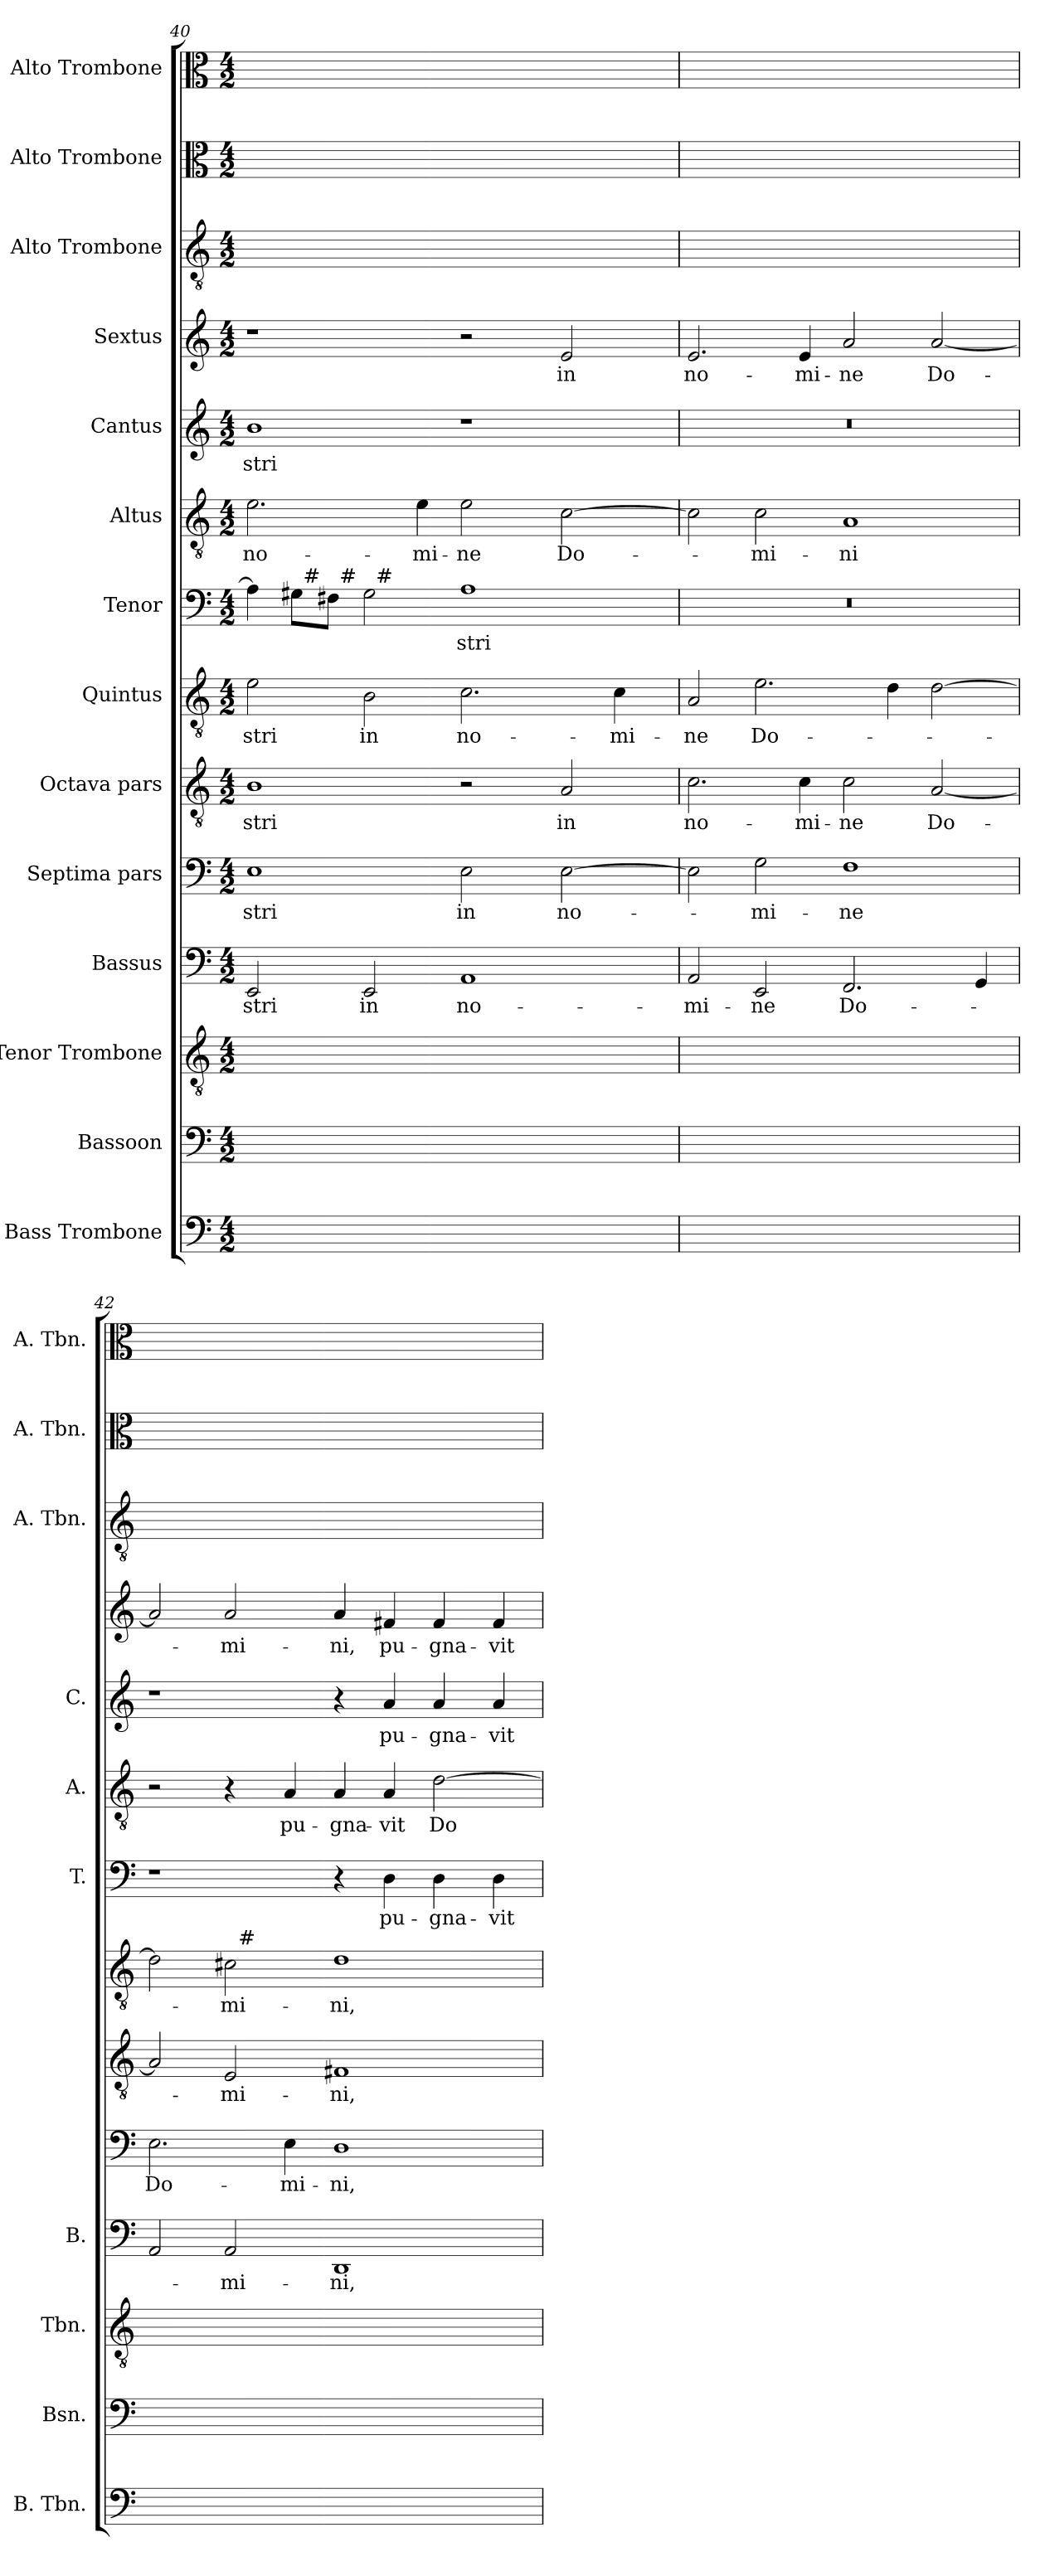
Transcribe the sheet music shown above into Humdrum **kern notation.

**kern	**text	**kern	**text	**kern	**text	**kern	**text	**kern	**text	**kern	**text	**kern	**text	**kern	**text	**kern	**text	**kern	**text	**kern	**text	**kern	**text	**kern	**text	**kern	**text
*part14	*part14	*part13	*part13	*part12	*part12	*part11	*part11	*part10	*part10	*part9	*part9	*part8	*part8	*part7	*part7	*part6	*part6	*part5	*part5	*part4	*part4	*part3	*part3	*part2	*part2	*part1	*part1
*staff14	*staff14	*staff13	*staff13	*staff12	*staff12	*staff11	*staff11	*staff10	*staff10	*staff9	*staff9	*staff8	*staff8	*staff7	*staff7	*staff6	*staff6	*staff5	*staff5	*staff4	*staff4	*staff3	*staff3	*staff2	*staff2	*staff1	*staff1
*I"Bass Trombone	*	*I"Bassoon	*	*I"Tenor Trombone	*	*I"Bassus	*	*I"Septima pars	*	*I"Octava pars	*	*I"Quintus	*	*I"Tenor	*	*I"Altus	*	*I"Cantus	*	*I"Sextus	*	*I"Alto Trombone	*	*I"Alto Trombone	*	*I"Alto Trombone	*
*I'B. Tbn.	*	*I'Bsn.	*	*I'Tbn.	*	*I'B.	*	*	*	*	*	*	*	*I'T.	*	*I'A.	*	*I'C.	*	*	*	*I'A. Tbn.	*	*I'A. Tbn.	*	*I'A. Tbn.	*
!!LO:LB:g=z
*clefF4	*	*clefF4	*	*clefGv2	*	*clefF4	*	*clefF4	*	*clefGv2	*	*clefGv2	*	*clefF4	*	*clefGv2	*	*clefG2	*	*clefG2	*	*clefGv2	*	*clefC3	*	*clefC3	*
*	*	*	*	*	*	*	*	*	*	*ITrd7c12	*	*ITrd7c12	*	*	*	*ITrd7c12	*	*	*	*	*	*	*	*	*	*	*
*k[]	*	*k[]	*	*k[]	*	*k[]	*	*k[]	*	*k[]	*	*k[]	*	*k[]	*	*k[]	*	*k[]	*	*k[]	*	*k[]	*	*k[]	*	*k[]	*
*a:	*	*a:	*	*a:	*	*a:	*	*a:	*	*a:	*	*a:	*	*a:	*	*a:	*	*a:	*	*a:	*	*a:	*	*a:	*	*a:	*
*M4/2	*	*M4/2	*	*M4/2	*	*M4/2	*	*M4/2	*	*M4/2	*	*M4/2	*	*M4/2	*	*M4/2	*	*M4/2	*	*M4/2	*	*M4/2	*	*M4/2	*	*M4/2	*
=40	=40	=40	=40	=40	=40	=40	=40	=40	=40	=40	=40	=40	=40	=40	=40	=40	=40	=40	=40	=40	=40	=40	=40	=40	=40	=40	=40
!	!	!	!	!	!	!	!LO:LY:b	!	!LO:LY:b	!	!LO:LY:b	!	!LO:LY:b	!	!	!	!LO:LY:b	!	!LO:LY:b	!	!	!	!	!	!	!	!
*	*	*	*	*	*	*	*	*	*	*	*	*	*	*^	*	*	*	*	*	*	*	*	*	*	*	*	*
*	*	*	*	*	*	*	*	*	*	*	*	*	*	*	*^	*	*	*	*	*	*	*	*	*	*	*	*	*
*	*	*	*	*	*	*	*	*	*	*	*	*	*	*	*	*^	*	*	*	*	*	*	*	*	*	*	*	*	*
2EE/yy	-stri	1Eyy	-stri	1BByy	-stri	2EE/	-stri	1E	-stri	1BB	-stri	2E\	-stri	4A\]	4ryy	4ryy	2ryy	.	2.E\	no-	1b	-stri	1r	.	2.E/yy	no-	1byy	-stri	1ryy	.
.	.	.	.	.	.	.	.	.	.	.	.	.	.	8G#\L	32ryy	8ryy	.	.	.	.	.	.	.	.	.	.	.	.	.	.
!	!	!	!	!	!	!	!	!	!	!	!	!	!	!	!LO:TX:a:t=#	!	!	!	!	!	!	!	!	!	!	!	!	!	!	!
.	.	.	.	.	.	.	.	.	.	.	.	.	.	.	1ryy	.	.	.	.	.	.	.	.	.	.	.	.	.	.	.
.	.	.	.	.	.	.	.	.	.	.	.	.	.	8F#\J	.	32ryy	.	.	.	.	.	.	.	.	.	.	.	.	.	.
!	!	!	!	!	!	!	!	!	!	!	!	!	!	!	!	!LO:TX:a:t=#	!	!	!	!	!	!	!	!	!	!	!	!	!	!
.	.	.	.	.	.	.	.	.	.	.	.	.	.	.	.	1ryy	.	.	.	.	.	.	.	.	.	.	.	.	.	.
!	!	!	!	!	!	!	!LO:LY:b	!	!	!	!	!	!LO:LY:b	!	!	!	!	!	!	!	!	!	!	!	!	!	!	!	!	!
2EE/yy	in	.	.	.	.	2EE/	in	.	.	.	.	2BB\	in	2G#\	.	.	32ryy	.	.	.	.	.	.	.	.	.	.	.	.	.
!	!	!	!	!	!	!	!	!	!	!	!	!	!	!	!	!	!LO:TX:a:t=#	!	!	!	!	!	!	!	!	!	!	!	!	!
.	.	.	.	.	.	.	.	.	.	.	.	.	.	.	.	.	1ryy	.	.	.	.	.	.	.	.	.	.	.	.	.
!	!	!	!	!	!	!	!	!	!	!	!	!	!	!	!	!	!	!	!	!LO:LY:b	!	!	!	!	!	!	!	!	!	!
.	.	.	.	.	.	.	.	.	.	.	.	.	.	.	.	.	.	.	4E\	-mi-	.	.	.	.	4E/yy	-mi-	.	.	.	.
!	!	!	!	!	!	!	!LO:LY:b	!	!LO:LY:b	!	!	!	!LO:LY:b	!	!	!	!	!LO:LY:b	!	!LO:LY:b	!	!	!	!	!	!	!	!	!	!
1AAyy	no-	2E\yy	in	2ryy	.	1AA	no-	2E\	in	2r	.	2.C\	no-	1A	.	.	.	-stri	2E\	-ne	1r	.	2r	.	2E/yy	-ne	1ryy	.	2ryy	.
.	.	.	.	.	.	.	.	.	.	.	.	.	.	.	2ryy	.	.	.	.	.	.	.	.	.	.	.	.	.	.	.
.	.	.	.	.	.	.	.	.	.	.	.	.	.	.	.	2ryy	.	.	.	.	.	.	.	.	.	.	.	.	.	.
!	!	!	!	!	!	!	!	!	!LO:LY:b	!	!LO:LY:b	!	!	!	!	!	!	!	!	!LO:LY:b	!	!	!	!LO:LY:b	!	!	!	!	!	!
.	.	[>2E\yy	no-	2AA/yy	in	.	.	[>2E\	no-	2AA/	in	.	.	.	.	.	.	.	[>2C\	Do-	.	.	2e/	in	[<2C/yy	Do-	.	.	2e\yy	in
.	.	.	.	.	.	.	.	.	.	.	.	.	.	.	.	.	4...ryy	.	.	.	.	.	.	.	.	.	.	.	.	.
!	!	!	!	!	!	!	!	!	!	!	!	!	!LO:LY:b	!	!	!	!	!	!	!	!	!	!	!	!	!	!	!	!	!
.	.	.	.	.	.	.	.	.	.	.	.	4C\	-mi-	.	.	.	.	.	.	.	.	.	.	.	.	.	.	.	.	.
.	.	.	.	.	.	.	.	.	.	.	.	.	.	.	8..ryy	.	.	.	.	.	.	.	.	.	.	.	.	.	.	.
.	.	.	.	.	.	.	.	.	.	.	.	.	.	.	.	16.ryy	.	.	.	.	.	.	.	.	.	.	.	.	.	.
=41	=41	=41	=41	=41	=41	=41	=41	=41	=41	=41	=41	=41	=41	=41	=41	=41	=41	=41	=41	=41	=41	=41	=41	=41	=41	=41	=41	=41	=41	=41
!	!	!	!	!	!	!	!LO:LY:b	!	!	!	!LO:LY:b	!	!LO:LY:b	!LO:N:vis=1	!	!	!	!	!	!	!LO:N:vis=1	!	!	!LO:LY:b	!	!	!	!	!	!
*	*	*	*	*	*	*	*	*	*	*	*	*	*	*v	*v	*v	*v	*	*	*	*	*	*	*	*	*	*	*	*	*
2AA/yy	-mi-	2E\yy]	.	2.C/yy	no-	2AA/	-mi-	2E\]	.	2.C\	no-	2AA/	-ne	0r	.	2C\]	.	0r	.	2.e/	no-	2C/yy]	.	0ryy	.	2.e\yy	no-
!	!	!	!	!	!	!	!LO:LY:b	!	!LO:LY:b	!	!	!	!LO:LY:b	!	!	!	!LO:LY:b	!	!	!	!	!	!	!	!	!	!
2EE/yy	-ne	2G\yy	-mi-	.	.	2EE/	-ne	2G\	-mi-	.	.	2.E\	Do-	.	.	2C\	-mi-	.	.	.	.	2C/yy	-mi-	.	.	.	.
!	!	!	!	!	!	!	!	!	!	!	!LO:LY:b	!	!	!	!	!	!	!	!	!	!LO:LY:b	!	!	!	!	!	!
.	.	.	.	4C/yy	-mi-	.	.	.	.	4C\	-mi-	.	.	.	.	.	.	.	.	4e/	-mi-	.	.	.	.	4e\yy	-mi-
!	!	!	!	!	!	!	!LO:LY:b	!	!LO:LY:b	!	!LO:LY:b	!	!	!	!	!	!LO:LY:b	!	!	!	!LO:LY:b	!	!	!	!	!	!
2.FF/yy	Do-	1Fyy	-ne	2C/yy	-ne	2.FF/	Do-	1F	-ne	2C\	-ne	.	.	.	.	1AA	-ni	.	.	2a/	-ne	1AAyy	-ni	.	.	2a\yy	-ne
.	.	.	.	.	.	.	.	.	.	.	.	4D\	.	.	.	.	.	.	.	.	.	.	.	.	.	.	.
!	!	!	!	!	!	!	!	!	!	!	!LO:LY:b	!	!	!	!	!	!	!	!	!	!LO:LY:b	!	!	!	!	!	!
.	.	.	.	[<2AA/yy	Do-	.	.	.	.	[<2AA/	Do-	[>2D\	.	.	.	.	.	.	.	[<2a/	Do-	.	.	.	.	[>2a\yy	Do-
4GG/yy	.	.	.	.	.	4GG/	.	.	.	.	.	.	.	.	.	.	.	.	.	.	.	.	.	.	.	.	.
=42	=42	=42	=42	=42	=42	=42	=42	=42	=42	=42	=42	=42	=42	=42	=42	=42	=42	=42	=42	=42	=42	=42	=42	=42	=42	=42	=42
!	!	!	!	!	!	!	!	!	!LO:LY:b	!	!	!	!	!	!	!	!	!	!	!	!	!	!	!	!	!	!
*	*	*	*	*	*	*	*	*	*	*	*	*^	*	*	*	*	*	*	*	*	*	*	*	*	*	*	*
2AA/yy	.	2.E\yy	Do-	2AA/yy]	.	2AA/	.	2.E\	Do-	2AA/]	.	2D\]	2ryy	.	1r	.	2r	.	1r	.	2a/]	.	2ryy	.	1ryy	.	2a\yy]	.
!	!	!	!	!	!	!	!LO:LY:b	!	!	!	!LO:LY:b	!	!	!LO:LY:b	!	!	!	!	!	!	!	!LO:LY:b	!	!	!	!	!	!
2AA/yy	-mi-	.	.	2EE/yy	-mi-	2AA/	-mi-	.	.	2EE/	-mi-	2C#\	32ryy	-mi-	.	.	4r	.	.	.	2a/	-mi-	4ryy	.	.	.	2a\yy	-mi-
!	!	!	!	!	!	!	!	!	!	!	!	!	!LO:TX:a:t=#	!	!	!	!	!	!	!	!	!	!	!	!	!	!	!
.	.	.	.	.	.	.	.	.	.	.	.	.	1ryy	.	.	.	.	.	.	.	.	.	.	.	.	.	.	.
!	!	!	!	!	!	!	!	!	!LO:LY:b	!	!	!	!	!	!	!	!	!LO:LY:b	!	!	!	!	!	!	!	!	!	!
.	.	4E\yy	-mi-	.	.	.	.	4E\	-mi-	.	.	.	.	.	.	.	4AA/	pu-	.	.	.	.	4AA/yy	pu-	.	.	.	.
!	!	!	!	!	!	!	!LO:LY:b	!	!LO:LY:b	!	!LO:LY:b	!	!	!LO:LY:b	!	!	!	!LO:LY:b	!	!	!	!LO:LY:b	!	!	!	!	!	!
1DDyy	-ni,	1Dyy	-ni,	1FF#yy	-ni,	1DD	-ni,	1D	-ni,	1FF#X	-ni,	1D	.	-ni,	4r	.	4AA/	-gna-	4r	.	4a/	-ni,	4AA/yy	-gna-	4ryy	.	4a\yy	-ni,
!	!	!	!	!	!	!	!	!	!	!	!	!	!	!	!	!LO:LY:b	!	!LO:LY:b	!	!LO:LY:b	!	!LO:LY:b	!	!	!	!	!	!
.	.	.	.	.	.	.	.	.	.	.	.	.	.	.	4D\	pu-	4AA/	-vit	4a/	pu-	4f#X/	pu-	4AA/yy	-vit	4a\yy	pu-	4f#\yy	pu-
!	!	!	!	!	!	!	!	!	!	!	!	!	!	!	!	!LO:LY:b	!	!LO:LY:b	!	!LO:LY:b	!	!LO:LY:b	!	!	!	!	!	!
.	.	.	.	.	.	.	.	.	.	.	.	.	.	.	4D\	-gna-	[>2D\	Do-	4a/	-gna-	4f#/	-gna-	[<2D/yy	Do-	4a\yy	-gna-	4f#\yy	-gna-
.	.	.	.	.	.	.	.	.	.	.	.	.	4...ryy	.	.	.	.	.	.	.	.	.	.	.	.	.	.	.
!	!	!	!	!	!	!	!	!	!	!	!	!	!	!	!	!LO:LY:b	!	!	!	!LO:LY:b	!	!LO:LY:b	!	!	!	!	!	!
.	.	.	.	.	.	.	.	.	.	.	.	.	.	.	4D\	-vit	.	.	4a/	-vit	4f#/	-vit	.	.	4a\yy	-vit	4f#\yy	-vit
*	*	*	*	*	*	*	*	*	*	*	*	*v	*v	*	*	*	*	*	*	*	*	*	*	*	*	*	*	*
=	=	=	=	=	=	=	=	=	=	=	=	=	=	=	=	=	=	=	=	=	=	=	=	=	=	=	=
*-	*-	*-	*-	*-	*-	*-	*-	*-	*-	*-	*-	*-	*-	*-	*-	*-	*-	*-	*-	*-	*-	*-	*-	*-	*-	*-	*-
